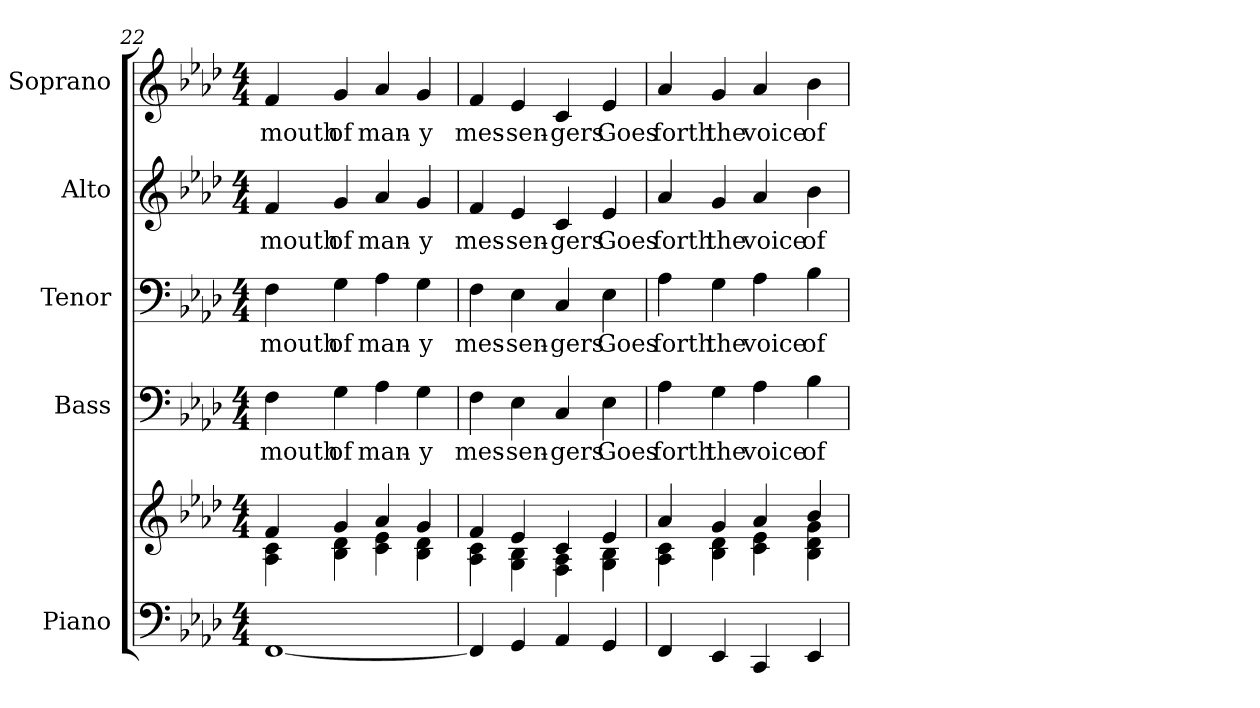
**kern	**kern	**kern	**text	**kern	**text	**kern	**text	**kern	**text
*part5	*part5	*part4	*part4	*part3	*part3	*part2	*part2	*part1	*part1
*staff6	*staff5	*staff4	*staff4	*staff3	*staff3	*staff2	*staff2	*staff1	*staff1
*I"Piano	*	*I"Bass	*	*I"Tenor	*	*I"Alto	*	*I"Soprano	*
*I'Pno.	*	*I'B.	*	*I'T.	*	*I'A.	*	*I'S.	*
*clefF4	*clefG2	*clefF4	*	*clefF4	*	*clefG2	*	*clefG2	*
*k[b-e-a-d-]	*k[b-e-a-d-]	*k[b-e-a-d-]	*	*k[b-e-a-d-]	*	*k[b-e-a-d-]	*	*k[b-e-a-d-]	*
*A-:	*A-:	*A-:	*	*A-:	*	*A-:	*	*A-:	*
*M4/4	*M4/4	*M4/4	*	*M4/4	*	*M4/4	*	*M4/4	*
=22	=22	=22	=22	=22	=22	=22	=22	=22	=22
*	*^	*	*	*	*	*	*	*	*
!	!	!	!	!LO:LY:b:color=#000000	!	!	!	!	!	!
!	!	!	!	!	!	!LO:LY:b:color=#000000	!	!	!	!
!	!	!	!	!	!	!	!	!LO:LY:b:color=#000000	!	!
!	!	!	!	!	!	!	!	!	!	!LO:LY:b:color=#000000
[<1FFi	4fi/	4A-i\ 4ci	4Fi\	mouth	4Fi\	mouth	4fi/	mouth	4fi/	mouth
!	!	!	!	!LO:LY:b:color=#000000	!	!	!	!	!	!
!	!	!	!	!	!	!LO:LY:b:color=#000000	!	!	!	!
!	!	!	!	!	!	!	!	!LO:LY:b:color=#000000	!	!
!	!	!	!	!	!	!	!	!	!	!LO:LY:b:color=#000000
.	4gi/	4B-i\ 4d-i	4Gi\	of	4Gi\	of	4gi/	of	4gi/	of
!	!	!	!	!LO:LY:b:color=#000000	!	!	!	!	!	!
!	!	!	!	!	!	!LO:LY:b:color=#000000	!	!	!	!
!	!	!	!	!	!	!	!	!LO:LY:b:color=#000000	!	!
!	!	!	!	!	!	!	!	!	!	!LO:LY:b:color=#000000
.	4a-i/	4ci\ 4e-i	4A-i\	man-	4A-i\	man-	4a-i/	man-	4a-i/	man-
!	!	!	!	!LO:LY:b:color=#000000	!	!	!	!	!	!
!	!	!	!	!	!	!LO:LY:b:color=#000000	!	!	!	!
!	!	!	!	!	!	!	!	!LO:LY:b:color=#000000	!	!
!	!	!	!	!	!	!	!	!	!	!LO:LY:b:color=#000000
.	4gi/	4B-i\ 4d-i	4Gi\	-y	4Gi\	-y	4gi/	-y	4gi/	-y
!!LO:PB:g=z
=23	=23	=23	=23	=23	=23	=23	=23	=23	=23	=23
!	!	!	!	!LO:LY:b:color=#000000	!	!	!	!	!	!
!	!	!	!	!	!	!LO:LY:b:color=#000000	!	!	!	!
!	!	!	!	!	!	!	!	!LO:LY:b:color=#000000	!	!
!	!	!	!	!	!	!	!	!	!	!LO:LY:b:color=#000000
4FFi/]	4fi/	4A-i\ 4ci	4Fi\	mes-	4Fi\	mes-	4fi/	mes-	4fi/	mes-
!	!	!	!	!LO:LY:b:color=#000000	!	!	!	!	!	!
!	!	!	!	!	!	!LO:LY:b:color=#000000	!	!	!	!
!	!	!	!	!	!	!	!	!LO:LY:b:color=#000000	!	!
!	!	!	!	!	!	!	!	!	!	!LO:LY:b:color=#000000
4GGi/	4e-i/	4Gi\ 4B-i	4E-i\	-sen-	4E-i\	-sen-	4e-i/	-sen-	4e-i/	-sen-
!	!	!	!	!LO:LY:b:color=#000000	!	!	!	!	!	!
!	!	!	!	!	!	!LO:LY:b:color=#000000	!	!	!	!
!	!	!	!	!	!	!	!	!LO:LY:b:color=#000000	!	!
!	!	!	!	!	!	!	!	!	!	!LO:LY:b:color=#000000
4AA-i/	4ci/	4Fi\ 4A-i	4Ci/	-gers	4Ci/	-gers	4ci/	-gers	4ci/	-gers
!	!	!	!	!LO:LY:b:color=#000000	!	!	!	!	!	!
!	!	!	!	!	!	!LO:LY:b:color=#000000	!	!	!	!
!	!	!	!	!	!	!	!	!LO:LY:b:color=#000000	!	!
!	!	!	!	!	!	!	!	!	!	!LO:LY:b:color=#000000
4GGi/	4e-i/	4Gi\ 4B-i	4E-i\	Goes	4E-i\	Goes	4e-i/	Goes	4e-i/	Goes
=24	=24	=24	=24	=24	=24	=24	=24	=24	=24	=24
!	!	!	!	!LO:LY:b:color=#000000	!	!	!	!	!	!
!	!	!	!	!	!	!LO:LY:b:color=#000000	!	!	!	!
!	!	!	!	!	!	!	!	!LO:LY:b:color=#000000	!	!
!	!	!	!	!	!	!	!	!	!	!LO:LY:b:color=#000000
4FFi/	4a-i/	4A-i\ 4ci	4A-i\	forth	4A-i\	forth	4a-i/	forth	4a-i/	forth
!	!	!	!	!LO:LY:b:color=#000000	!	!	!	!	!	!
!	!	!	!	!	!	!LO:LY:b:color=#000000	!	!	!	!
!	!	!	!	!	!	!	!	!LO:LY:b:color=#000000	!	!
!	!	!	!	!	!	!	!	!	!	!LO:LY:b:color=#000000
4EE-i/	4gi/	4B-i\ 4d-i	4Gi\	the	4Gi\	the	4gi/	the	4gi/	the
!	!	!	!	!LO:LY:b:color=#000000	!	!	!	!	!	!
!	!	!	!	!	!	!LO:LY:b:color=#000000	!	!	!	!
!	!	!	!	!	!	!	!	!LO:LY:b:color=#000000	!	!
!	!	!	!	!	!	!	!	!	!	!LO:LY:b:color=#000000
4CCi/	4a-i/	4ci\ 4e-i	4A-i\	voice	4A-i\	voice	4a-i/	voice	4a-i/	voice
!	!	!	!	!LO:LY:b:color=#000000	!	!	!	!	!	!
!	!	!	!	!	!	!LO:LY:b:color=#000000	!	!	!	!
!	!	!	!	!	!	!	!	!LO:LY:b:color=#000000	!	!
!	!	!	!	!	!	!	!	!	!	!LO:LY:b:color=#000000
4EE-i/	4b-i/	4B-i\ 4d-i 4gi	4B-i\	of	4B-i\	of	4b-i\	of	4b-i\	of
*	*v	*v	*	*	*	*	*	*	*	*
=	=	=	=	=	=	=	=	=	=
*-	*-	*-	*-	*-	*-	*-	*-	*-	*-
